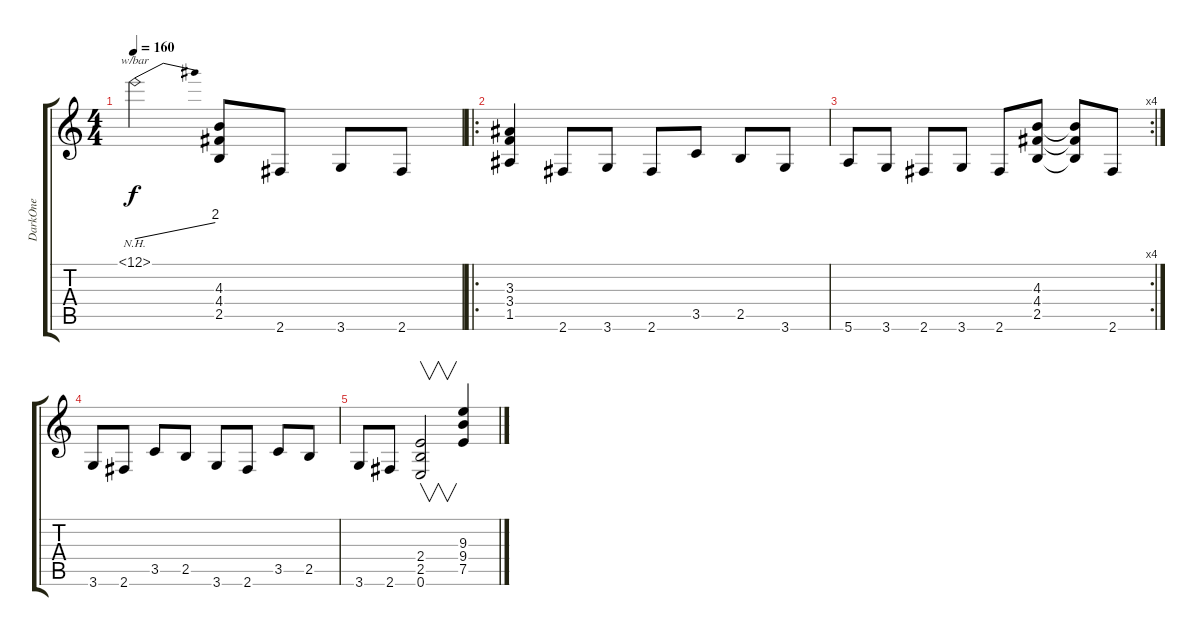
\track ("DarkOne" "DarkOne") {instrument distortionguitar}
\staff {score tabs}
\tuning (E4 B3 G3 D3 A2 E2) {hide}
\ts (4 4)
\tempo 160
\clef g2
\ks c
12.1{nh}.2{tbe (dive default 0 0 60 8) dy f} (4.3 4.4 2.5).8 2.6.8 3.6.8 2.6.8 |
\ro
(3.3 3.4 1.5).4 2.6.8 3.6.8 2.6.8 3.5.8 2.5.8 3.6.8 |
\rc 4
5.6.8 3.6.8 2.6.8 3.6.8 2.6.8 (4.3 4.4 2.5).8 (4.3{t} 4.4{t} 2.5{t}).8 2.6.8 |
3.6.8 2.6.8 3.5.8 2.5.8 3.6.8 2.6.8 3.5.8 2.5.8 |
3.6.8 2.6.8 (2.4 2.5 0.6).2{v} (9.3 9.4 7.5).4
